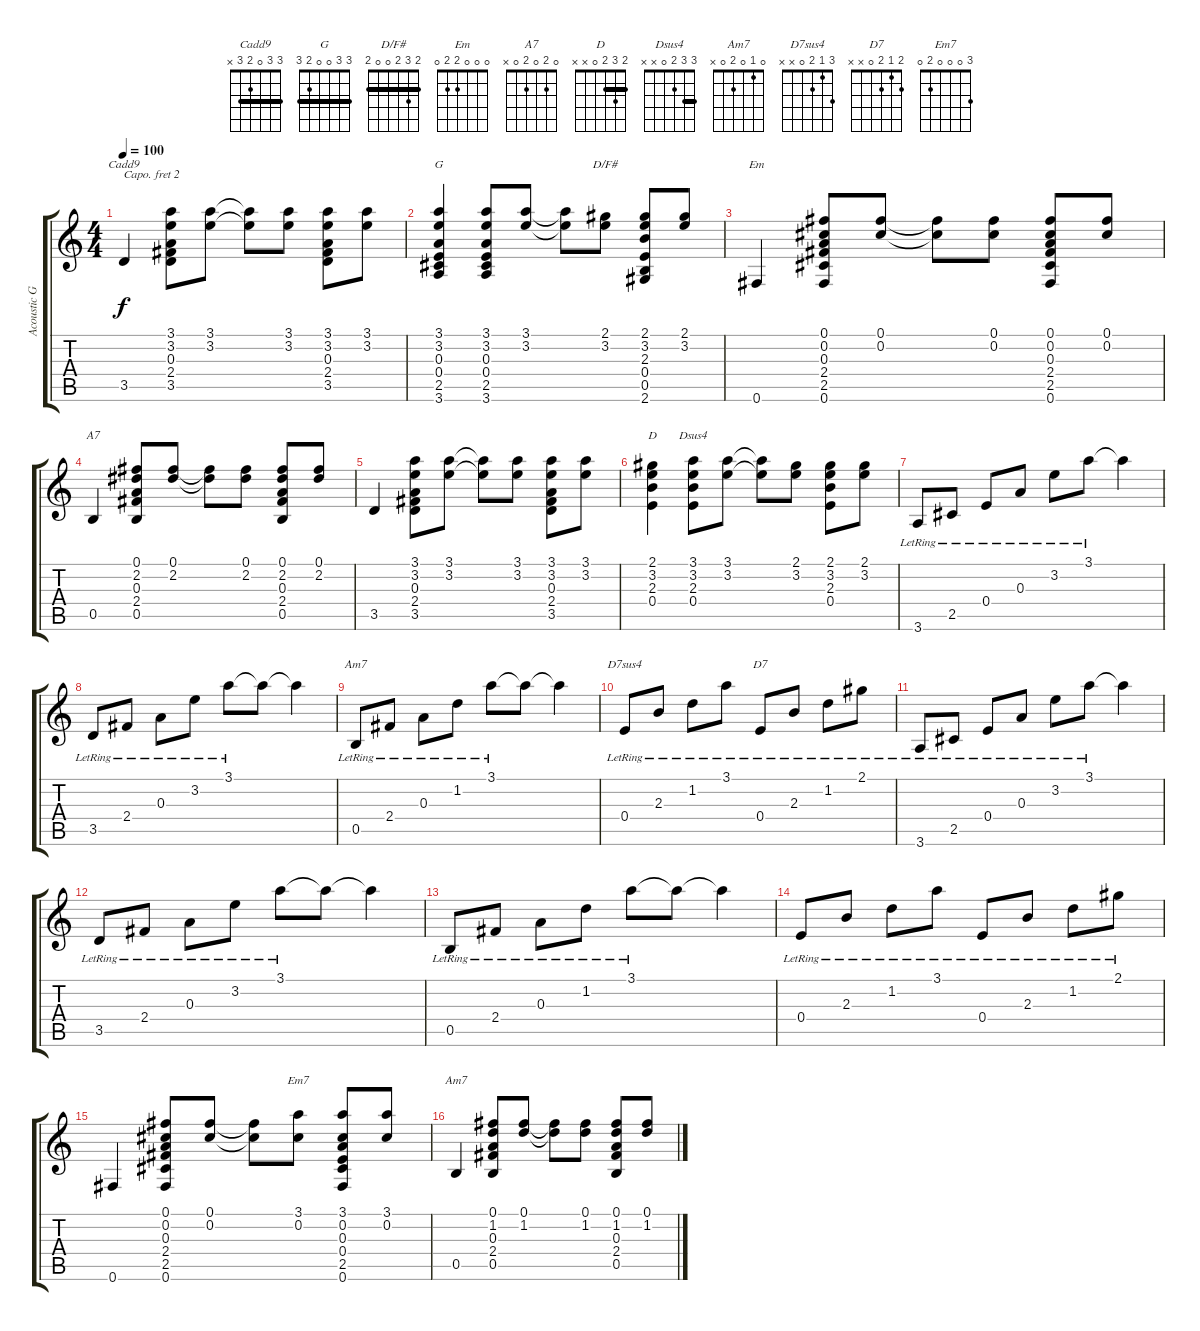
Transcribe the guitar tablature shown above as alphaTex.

\track ("Acoustic Guitar" "Acoustic G") {instrument acousticguitarnylon}
\staff {score tabs}
\capo 2
\tuning (E4 B3 G3 D3 A2 E2) {hide}
\chord ("Cadd9" 3 3 0 2 3 x) {barre 3}
\chord ("G" 3 3 0 0 2 3) {barre 3}
\chord ("D/F#" 2 3 2 0 0 2) {barre 2}
\chord ("Em" 0 0 0 2 2 0)
\chord ("A7" 0 2 0 2 0 x)
\chord ("D" 2 3 2 0 x x) {barre 2}
\chord ("Dsus4" 3 3 2 0 x x) {barre 3}
\chord ("Am7" 3 1 0 2 0 x)
\chord ("D7sus4" 3 1 2 0 x x)
\chord ("D7" 2 1 2 0 x x)
\chord ("Em7" 3 0 0 0 2 0)
\chord ("Am7" 0 1 0 2 0 x)
\ts (4 4)
\tempo 100
\clef g2
\ks c
3.5.4{ch "Cadd9" dy f} (3.1 3.2 0.3 2.4 3.5).8 (3.1 3.2).8 (3.1{t} 3.2{t}).8 (3.1 3.2).8 (3.1 3.2 0.3 2.4 3.5).8 (3.1 3.2).8 |
(3.1 3.2 0.3 0.4 2.5 3.6).4{ch "G"} (3.1 3.2 0.3 0.4 2.5 3.6).8 (3.1 3.2).8 (3.1{t} 3.2{t}).8 (2.1 3.2).8{ch "D/F#"} (2.1 3.2 2.3 0.4 0.5 2.6).8 (2.1 3.2).8 |
0.6.4{ch "Em"} (0.1 0.2 0.3 2.4 2.5 0.6).8 (0.1 0.2).8 (0.1{t} 0.2{t}).8 (0.1 0.2).8 (0.1 0.2 0.3 2.4 2.5 0.6).8 (0.1 0.2).8 |
0.5.4{ch "A7"} (0.1 2.2 0.3 2.4 0.5).8 (0.1 2.2).8 (0.1{t} 2.2{t}).8 (0.1 2.2).8 (0.1 2.2 0.3 2.4 0.5).8 (0.1 2.2).8 |
3.5.4 (3.1 3.2 0.3 2.4 3.5).8 (3.1 3.2).8 (3.1{t} 3.2{t}).8 (3.1 3.2).8 (3.1 3.2 0.3 2.4 3.5).8 (3.1 3.2).8 |
(2.1 3.2 2.3 0.4).4{ch "D"} (3.1 3.2 2.3 0.4).8{ch "Dsus4"} (3.1 3.2).8 (3.1{t} 3.2{t}).8 (2.1 3.2).8 (2.1 3.2 2.3 0.4).8 (2.1 3.2).8 |
3.6{lr}.8 2.5{lr}.8 0.4{lr}.8 0.3{lr}.8 3.2{lr}.8 3.1{lr}.8 3.1{t}.4 |
3.5{lr}.8 2.4{lr}.8 0.3{lr}.8 3.2{lr}.8 3.1{lr}.8 3.1{t}.8 3.1{t}.4 |
0.5{lr}.8{ch "Am7"} 2.4{lr}.8 0.3{lr}.8 1.2{lr}.8 3.1{lr}.8 3.1{t}.8 3.1{t}.4 |
0.4{lr}.8{ch "D7sus4"} 2.3{lr}.8 1.2{lr}.8 3.1{lr}.8 0.4{lr}.8{ch "D7"} 2.3{lr}.8 1.2{lr}.8 2.1{lr}.8 |
3.6{lr}.8 2.5{lr}.8 0.4{lr}.8 0.3{lr}.8 3.2{lr}.8 3.1{lr}.8 3.1{t}.4 |
3.5{lr}.8 2.4{lr}.8 0.3{lr}.8 3.2{lr}.8 3.1{lr}.8 3.1{t}.8 3.1{t}.4 |
0.5{lr}.8 2.4{lr}.8 0.3{lr}.8 1.2{lr}.8 3.1{lr}.8 3.1{t}.8 3.1{t}.4 |
0.4{lr}.8 2.3{lr}.8 1.2{lr}.8 3.1{lr}.8 0.4{lr}.8 2.3{lr}.8 1.2{lr}.8 2.1{lr}.8 |
0.6.4 (0.1 0.2 0.3 2.4 2.5 0.6).8 (0.1 0.2).8 (0.1{t} 0.2{t}).8 (3.1 0.2).8{ch "Em7"} (3.1 0.2 0.3 0.4 2.5 0.6).8 (3.1 0.2).8 |
0.5.4{ch "Am7"} (0.1 1.2 0.3 2.4 0.5).8 (0.1 1.2).8 (0.1{t} 1.2{t}).8 (0.1 1.2).8 (0.1 1.2 0.3 2.4 0.5).8 (0.1 1.2).8
